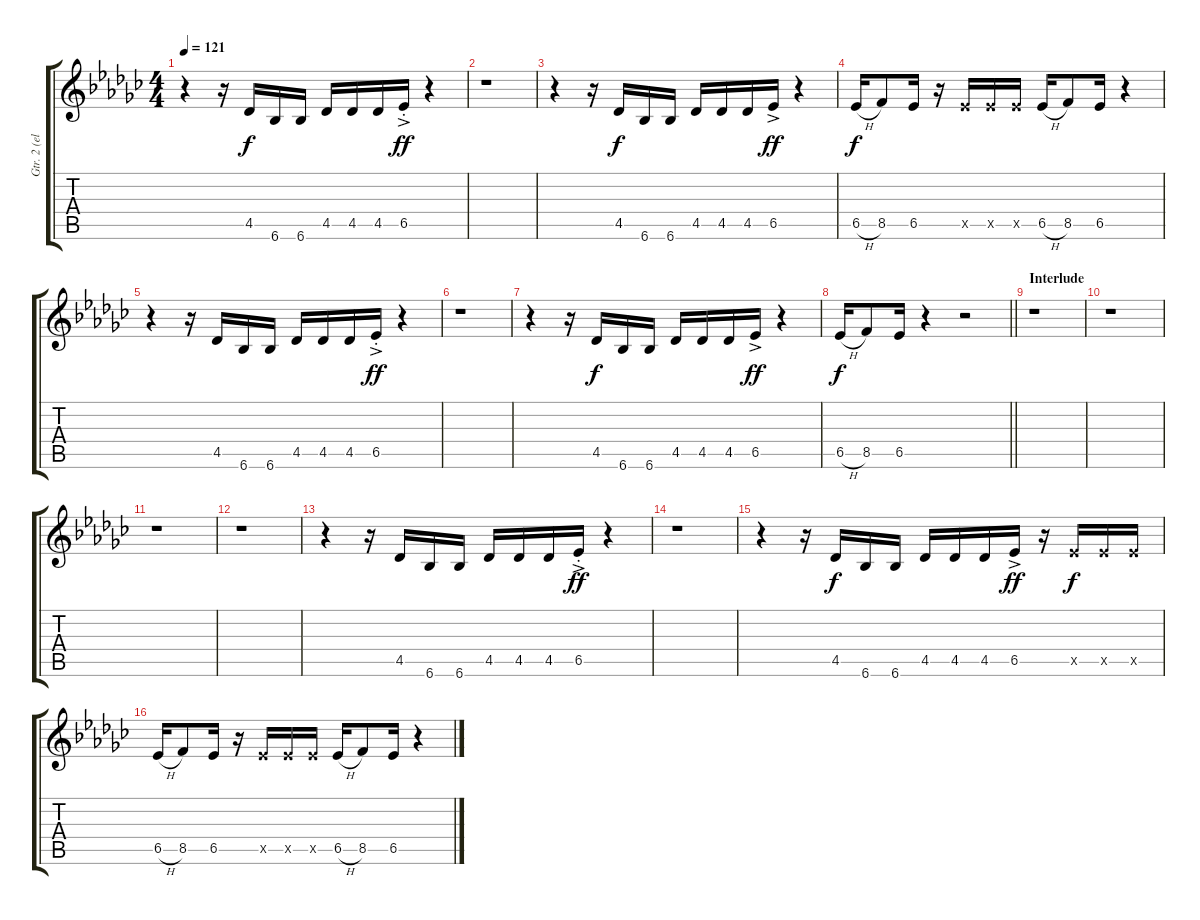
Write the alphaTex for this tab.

\track ("Gtr. 2 (elec.)" "Gtr. 2 (el") {instrument electricguitarclean}
\staff {score tabs}
\tuning (E4 B3 G3 D3 A2 E2) {hide}
\ts (4 4)
\tempo 121
\clef g2
\ks ebminor
r.4{dy f} r.16 4.5.16 6.6.16 6.6.16 4.5.16 4.5.16 4.5.16 6.5{ac st}.16{dy ff} r.4 |
r.1 |
r.4 r.16 4.5.16{dy f} 6.6.16 6.6.16 4.5.16 4.5.16 4.5.16 6.5{ac}.16{dy ff} r.4 |
6.5{h}.16{dy f} 8.5.8 6.5.16 r.16 6.5{x}.16 6.5{x}.16 6.5{x}.16 6.5{h}.16 8.5.8 6.5.16 r.4 |
r.4 r.16 4.5.16 6.6.16 6.6.16 4.5.16 4.5.16 4.5.16 6.5{ac st}.16{dy ff} r.4 |
r.1 |
r.4 r.16 4.5.16{dy f} 6.6.16 6.6.16 4.5.16 4.5.16 4.5.16 6.5{ac}.16{dy ff} r.4 |
\barLineRight lightlight
6.5{h}.16{dy f} 8.5.8 6.5.16 r.4 r.2 |
\section ("" "Interlude")
r.1 |
r.1 |
r.1 |
r.1 |
r.4 r.16 4.5.16 6.6.16 6.6.16 4.5.16 4.5.16 4.5.16 6.5{ac st}.16{dy ff} r.4 |
r.1 |
r.4 r.16 4.5.16{dy f} 6.6.16 6.6.16 4.5.16 4.5.16 4.5.16 6.5{ac}.16{dy ff} r.16 6.5{x}.16{dy f} 6.5{x}.16 6.5{x}.16 |
6.5{h}.16 8.5.8 6.5.16 r.16 6.5{x}.16 6.5{x}.16 6.5{x}.16 6.5{h}.16 8.5.8 6.5.16 r.4
